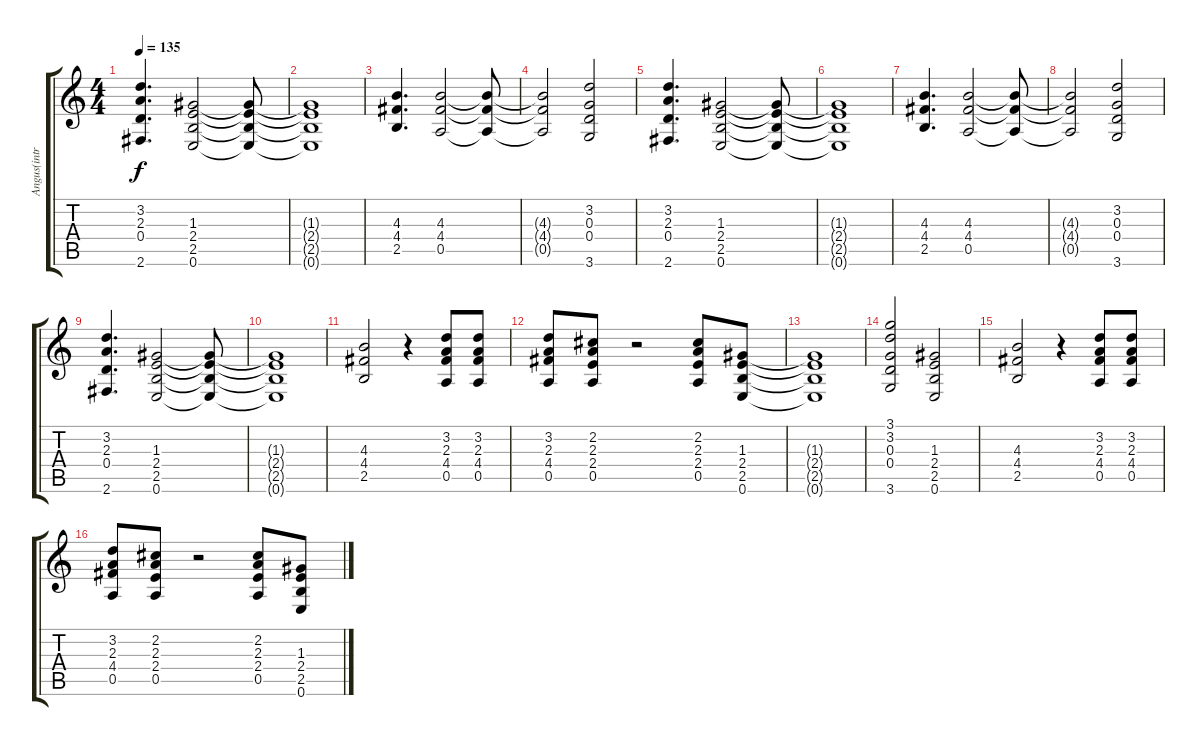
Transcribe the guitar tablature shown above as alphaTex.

\track ("Angus(intro)/Malcolm" "Angus(intr") {instrument distortionguitar}
\staff {score tabs}
\tuning (E4 B3 G3 D3 A2 E2) {hide}
\ts (4 4)
\tempo 135
\clef g2
\ks c
(3.2 2.3 0.4 2.6).4{d dy f} (1.3 2.4 2.5 0.6).2 (1.3{t} 2.4{t} 2.5{t} 0.6{t}).8 |
(1.3{t} 2.4{t} 2.5{t} 0.6{t}).1 |
(4.3 4.4 2.5).4{d} (4.3 4.4 0.5).2 (4.3{t} 4.4{t} 0.5{t}).8 |
(4.3{t} 4.4{t} 0.5{t}).2 (3.2 0.3 0.4 3.6).2 |
(3.2 2.3 0.4 2.6).4{d} (1.3 2.4 2.5 0.6).2 (1.3{t} 2.4{t} 2.5{t} 0.6{t}).8 |
(1.3{t} 2.4{t} 2.5{t} 0.6{t}).1 |
(4.3 4.4 2.5).4{d} (4.3 4.4 0.5).2 (4.3{t} 4.4{t} 0.5{t}).8 |
(4.3{t} 4.4{t} 0.5{t}).2 (3.2 0.3 0.4 3.6).2 |
(3.2 2.3 0.4 2.6).4{d} (1.3 2.4 2.5 0.6).2 (1.3{t} 2.4{t} 2.5{t} 0.6{t}).8 |
(1.3{t} 2.4{t} 2.5{t} 0.6{t}).1 |
(4.3 4.4 2.5).2 r.4 (3.2 2.3 4.4 0.5).8 (3.2 2.3 4.4 0.5).8 |
(3.2 2.3 4.4 0.5).8 (2.2 2.3 2.4 0.5).8 r.2 (2.2 2.3 2.4 0.5).8 (1.3 2.4 2.5 0.6).8 |
(1.3{t} 2.4{t} 2.5{t} 0.6{t}).1 |
(3.1 3.2 0.3 0.4 3.6).2 (1.3 2.4 2.5 0.6).2 |
(4.3 4.4 2.5).2 r.4 (3.2 2.3 4.4 0.5).8 (3.2 2.3 4.4 0.5).8 |
(3.2 2.3 4.4 0.5).8 (2.2 2.3 2.4 0.5).8 r.2 (2.2 2.3 2.4 0.5).8 (1.3 2.4 2.5 0.6).8
